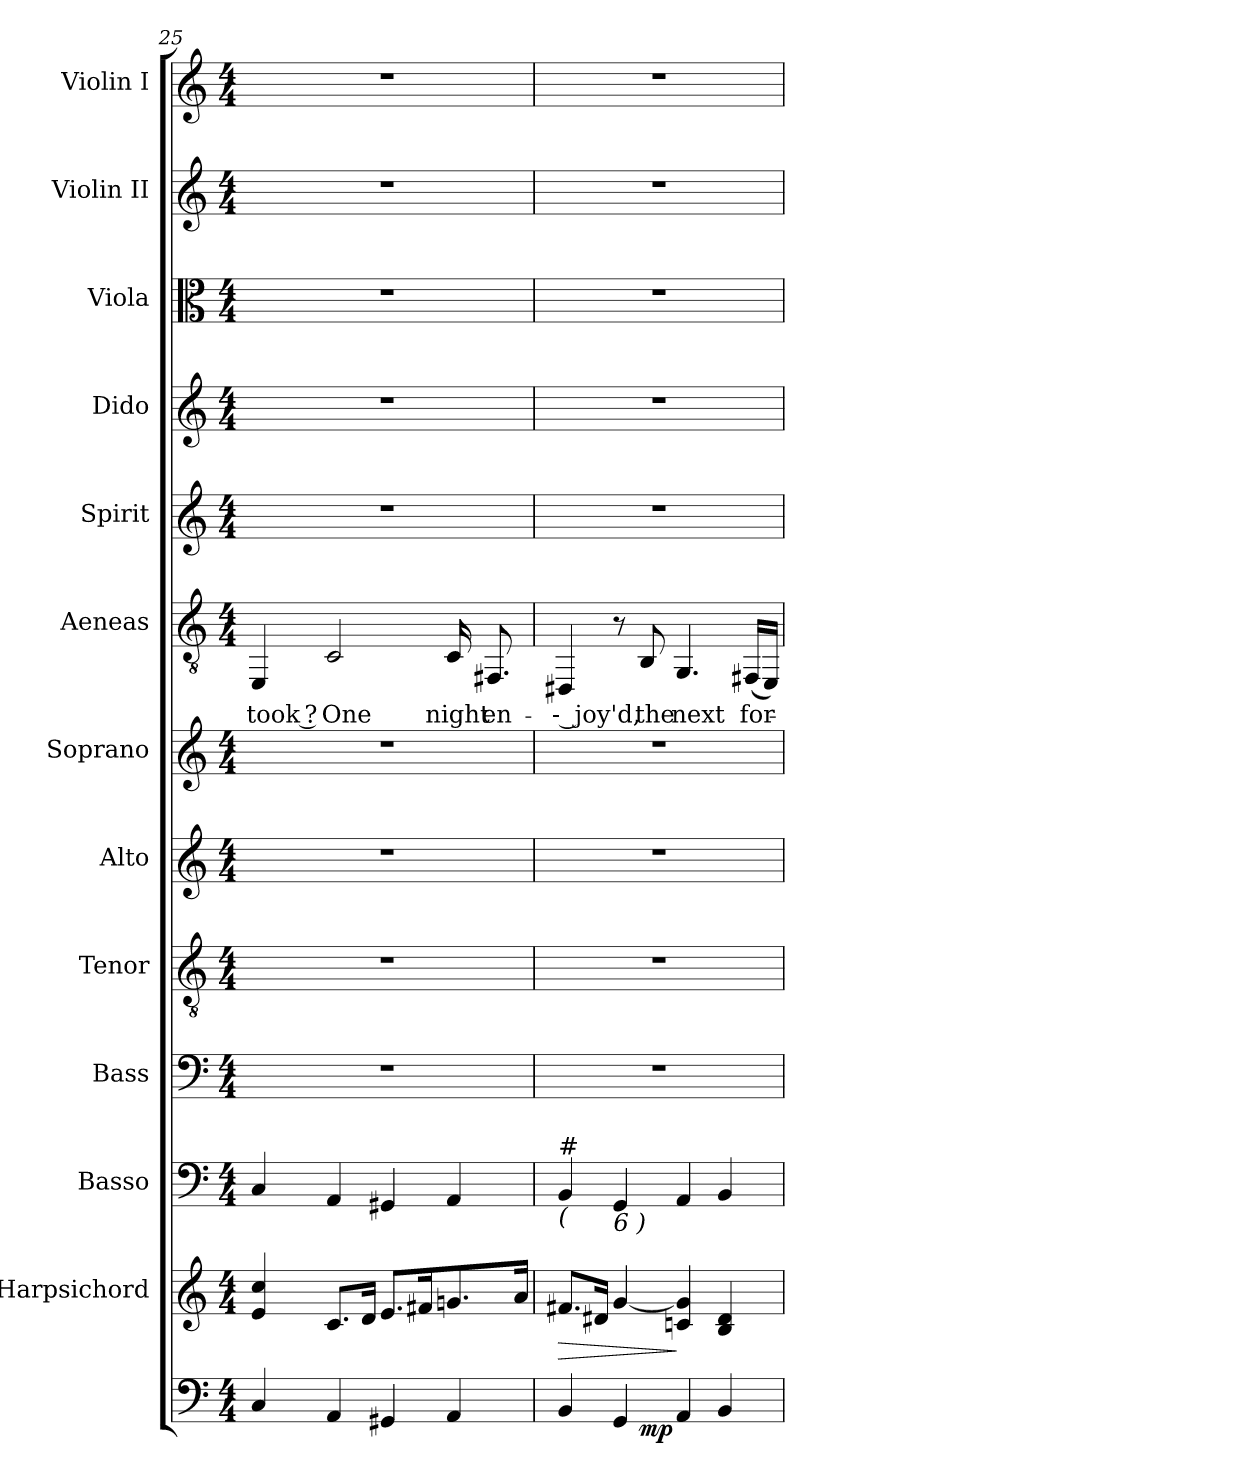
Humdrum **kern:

**kern	**dynam	**kern	**dynam	**kern	**kern	**kern	**kern	**kern	**kern	**text	**kern	**kern	**kern	**kern	**kern
*part13	*part13	*part12	*part12	*part11	*part10	*part9	*part8	*part7	*part6	*part6	*part5	*part4	*part3	*part2	*part1
*staff13	*staff13	*staff12	*staff12	*staff11	*staff10	*staff9	*staff8	*staff7	*staff6	*staff6	*staff5	*staff4	*staff3	*staff2	*staff1
*	*	*I"Harpsichord	*	*I"Basso	*I"Bass	*I"Tenor	*I"Alto	*I"Soprano	*I"Aeneas	*	*I"Spirit	*I"Dido	*I"Viola	*I"Violin II	*I"Violin I
*	*	*I'Harps.	*	*I'Basso	*I'B.	*I'T.	*I'A.	*I'S.	*I'Aeneas	*	*I'Spirit	*	*I'Vla.	*I'Vln. II	*I'Vln. I
*clefF4	*	*clefG2	*	*clefF4	*clefF4	*clefGv2	*clefG2	*clefG2	*clefGv2	*	*clefG2	*clefG2	*clefC3	*clefG2	*clefG2
*	*	*	*	*	*	*ITrd7c12	*	*	*	*	*	*	*	*	*
*k[]	*	*k[]	*	*k[]	*k[]	*k[]	*k[]	*k[]	*k[]	*	*k[]	*k[]	*k[]	*k[]	*k[]
*C:	*	*C:	*	*C:	*C:	*C:	*C:	*C:	*C:	*	*C:	*C:	*C:	*C:	*C:
*M4/4	*	*M4/4	*	*M4/4	*M4/4	*M4/4	*M4/4	*M4/4	*M4/4	*	*M4/4	*M4/4	*M4/4	*M4/4	*M4/4
=25	=25	=25	=25	=25	=25	=25	=25	=25	=25	=25	=25	=25	=25	=25	=25
!	!	!	!	!	!	!	!	!	!	!LO:LY:b:color=#000000	!	!	!	!	!
4Ci/	.	4ei/ 4cci	.	4Ci/	1r	1r	1r	1r	4EEi/	took ?	1r	1r	1r	1r	1r
!	!	!	!	!	!	!	!	!	!	!LO:LY:b:color=#000000	!	!	!	!	!
4AAi/	.	8.ci/L	.	4AAi/	.	.	.	.	2Ci/	One	.	.	.	.	.
.	.	16di/Jk	.	.	.	.	.	.	.	.	.	.	.	.	.
4GG#Xi/	.	8.ei/L	.	4GG#Xi/	.	.	.	.	.	.	.	.	.	.	.
.	.	16f#Xi/k	.	.	.	.	.	.	.	.	.	.	.	.	.
!	!	!	!	!	!	!	!	!	!	!LO:LY:b:color=#000000	!	!	!	!	!
4AAi/	.	8.gni/	.	4AAi/	.	.	.	.	16Ci/	night	.	.	.	.	.
!	!	!	!	!	!	!	!	!	!	!LO:LY:b:color=#000000	!	!	!	!	!
.	.	.	.	.	.	.	.	.	8.FF#Xi/	en-	.	.	.	.	.
.	.	16ai/Jk	.	.	.	.	.	.	.	.	.	.	.	.	.
!!LO:LB:g=z
=26	=26	=26	=26	=26	=26	=26	=26	=26	=26	=26	=26	=26	=26	=26	=26
!	!	!	!LO:HP:b	!	!	!	!	!	!	!	!	!	!	!	!
!	!	!	!	!LO:TX:b:i:t=(	!	!	!	!	!	!	!	!	!	!	!
!	!	!	!	!LO:TX:t=#	!	!	!	!	!	!	!	!	!	!	!
!	!	!	!	!	!	!	!	!	!	!LO:LY:b:color=#000000	!	!	!	!	!
*^	*	*	*	*	*	*	*	*	*	*	*	*	*	*	*
4BBi/	4.ryy	.	8.f#Xi/L	>	4BBi/	1r	1r	1r	1r	4DD#Xi/	-- joy'd,	1r	1r	1r	1r	1r
.	.	.	16d#Xi/Jk	.	.	.	.	.	.	.	.	.	.	.	.	.
!	!	!	!	!	!LO:TX:b:i:t=6 )	!	!	!	!	!	!	!	!	!	!	!
4GGi/	.	.	[4gi/	.	4GGi/	.	.	.	.	8r	.	.	.	.	.	.
!	!	!	!	!	!	!	!	!	!	!	!LO:LY:b:color=#000000	!	!	!	!	!
.	2ryy	mp	.	.	.	.	.	.	.	8BBi/	the	.	.	.	.	.
!	!	!	!	!	!	!	!	!	!	!	!LO:LY:b:color=#000000	!	!	!	!	!
4AAi/	.	.	4cni/ 4gi]	]	4AAi/	.	.	.	.	4.GGi/	next	.	.	.	.	.
4BBi/	.	.	4Bi/ 4d#i	.	4BBi/	.	.	.	.	.	.	.	.	.	.	.
!	!	!	!	!	!	!	!	!	!	!	!LO:LY:b:color=#000000	!	!	!	!	!
.	8ryy	.	.	.	.	.	.	.	.	(16FF#Xi/LL	for-	.	.	.	.	.
.	.	.	.	.	.	.	.	.	.	16EEi/JJ)	.	.	.	.	.	.
*v	*v	*	*	*	*	*	*	*	*	*	*	*	*	*	*	*
=	=	=	=	=	=	=	=	=	=	=	=	=	=	=	=
*-	*-	*-	*-	*-	*-	*-	*-	*-	*-	*-	*-	*-	*-	*-	*-
